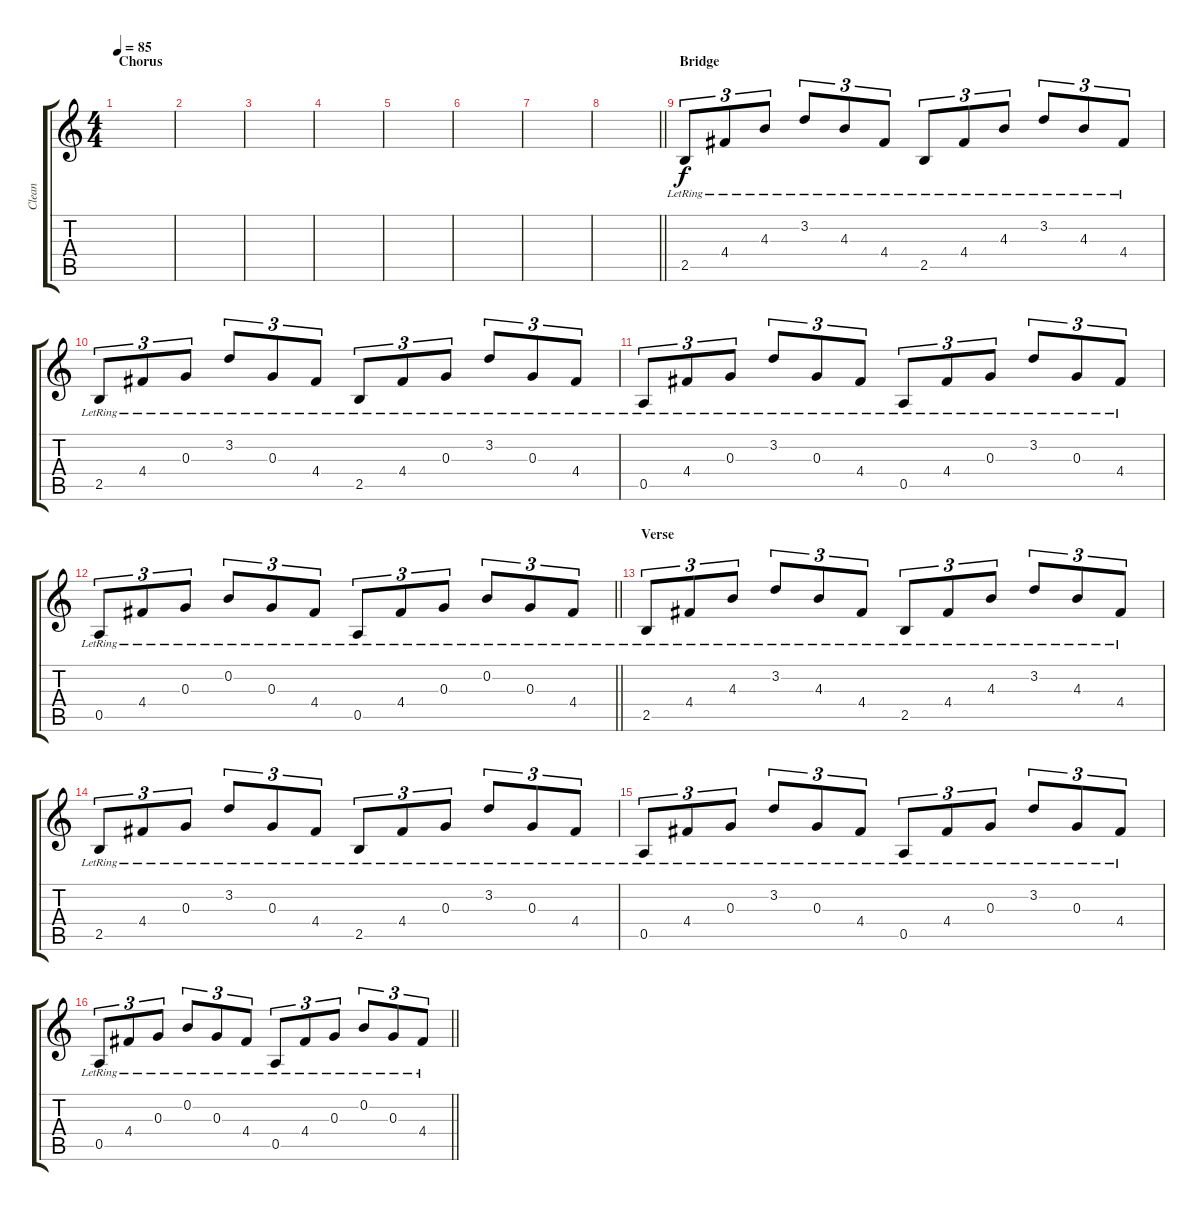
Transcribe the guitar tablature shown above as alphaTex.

\track ("Clean" "Clean") {instrument electricguitarclean}
\staff {score tabs}
\tuning (E4 B3 G3 D3 A2 E2) {hide}
\ts (4 4)
\section ("" "Chorus")
\tempo 85
\clef g2
\ks c
|
|
|
|
|
|
|
\barLineRight lightlight
|
\section ("" "Bridge")
2.5{lr}.8{tu (3 2)} 4.4{lr}.8{tu (3 2)} 4.3{lr}.8{tu (3 2)} 3.2{lr}.8{tu (3 2)} 4.3{lr}.8{tu (3 2)} 4.4{lr}.8{tu (3 2)} 2.5{lr}.8{tu (3 2)} 4.4{lr}.8{tu (3 2)} 4.3{lr}.8{tu (3 2)} 3.2{lr}.8{tu (3 2)} 4.3{lr}.8{tu (3 2)} 4.4{lr}.8{tu (3 2)} |
2.5{lr}.8{tu (3 2)} 4.4{lr}.8{tu (3 2)} 0.3{lr}.8{tu (3 2)} 3.2{lr}.8{tu (3 2)} 0.3{lr}.8{tu (3 2)} 4.4{lr}.8{tu (3 2)} 2.5{lr}.8{tu (3 2)} 4.4{lr}.8{tu (3 2)} 0.3{lr}.8{tu (3 2)} 3.2{lr}.8{tu (3 2)} 0.3{lr}.8{tu (3 2)} 4.4{lr}.8{tu (3 2)} |
0.5{lr}.8{tu (3 2)} 4.4{lr}.8{tu (3 2)} 0.3{lr}.8{tu (3 2)} 3.2{lr}.8{tu (3 2)} 0.3{lr}.8{tu (3 2)} 4.4{lr}.8{tu (3 2)} 0.5{lr}.8{tu (3 2)} 4.4{lr}.8{tu (3 2)} 0.3{lr}.8{tu (3 2)} 3.2{lr}.8{tu (3 2)} 0.3{lr}.8{tu (3 2)} 4.4{lr}.8{tu (3 2)} |
\barLineRight lightlight
0.5{lr}.8{tu (3 2)} 4.4{lr}.8{tu (3 2)} 0.3{lr}.8{tu (3 2)} 0.2{lr}.8{tu (3 2)} 0.3{lr}.8{tu (3 2)} 4.4{lr}.8{tu (3 2)} 0.5{lr}.8{tu (3 2)} 4.4{lr}.8{tu (3 2)} 0.3{lr}.8{tu (3 2)} 0.2{lr}.8{tu (3 2)} 0.3{lr}.8{tu (3 2)} 4.4{lr}.8{tu (3 2)} |
\section ("" "Verse")
2.5{lr}.8{tu (3 2)} 4.4{lr}.8{tu (3 2)} 4.3{lr}.8{tu (3 2)} 3.2{lr}.8{tu (3 2)} 4.3{lr}.8{tu (3 2)} 4.4{lr}.8{tu (3 2)} 2.5{lr}.8{tu (3 2)} 4.4{lr}.8{tu (3 2)} 4.3{lr}.8{tu (3 2)} 3.2{lr}.8{tu (3 2)} 4.3{lr}.8{tu (3 2)} 4.4{lr}.8{tu (3 2)} |
2.5{lr}.8{tu (3 2)} 4.4{lr}.8{tu (3 2)} 0.3{lr}.8{tu (3 2)} 3.2{lr}.8{tu (3 2)} 0.3{lr}.8{tu (3 2)} 4.4{lr}.8{tu (3 2)} 2.5{lr}.8{tu (3 2)} 4.4{lr}.8{tu (3 2)} 0.3{lr}.8{tu (3 2)} 3.2{lr}.8{tu (3 2)} 0.3{lr}.8{tu (3 2)} 4.4{lr}.8{tu (3 2)} |
0.5{lr}.8{tu (3 2)} 4.4{lr}.8{tu (3 2)} 0.3{lr}.8{tu (3 2)} 3.2{lr}.8{tu (3 2)} 0.3{lr}.8{tu (3 2)} 4.4{lr}.8{tu (3 2)} 0.5{lr}.8{tu (3 2)} 4.4{lr}.8{tu (3 2)} 0.3{lr}.8{tu (3 2)} 3.2{lr}.8{tu (3 2)} 0.3{lr}.8{tu (3 2)} 4.4{lr}.8{tu (3 2)} |
\barLineRight lightlight
0.5{lr}.8{tu (3 2)} 4.4{lr}.8{tu (3 2)} 0.3{lr}.8{tu (3 2)} 0.2{lr}.8{tu (3 2)} 0.3{lr}.8{tu (3 2)} 4.4{lr}.8{tu (3 2)} 0.5{lr}.8{tu (3 2)} 4.4{lr}.8{tu (3 2)} 0.3{lr}.8{tu (3 2)} 0.2{lr}.8{tu (3 2)} 0.3{lr}.8{tu (3 2)} 4.4{lr}.8{tu (3 2)}
